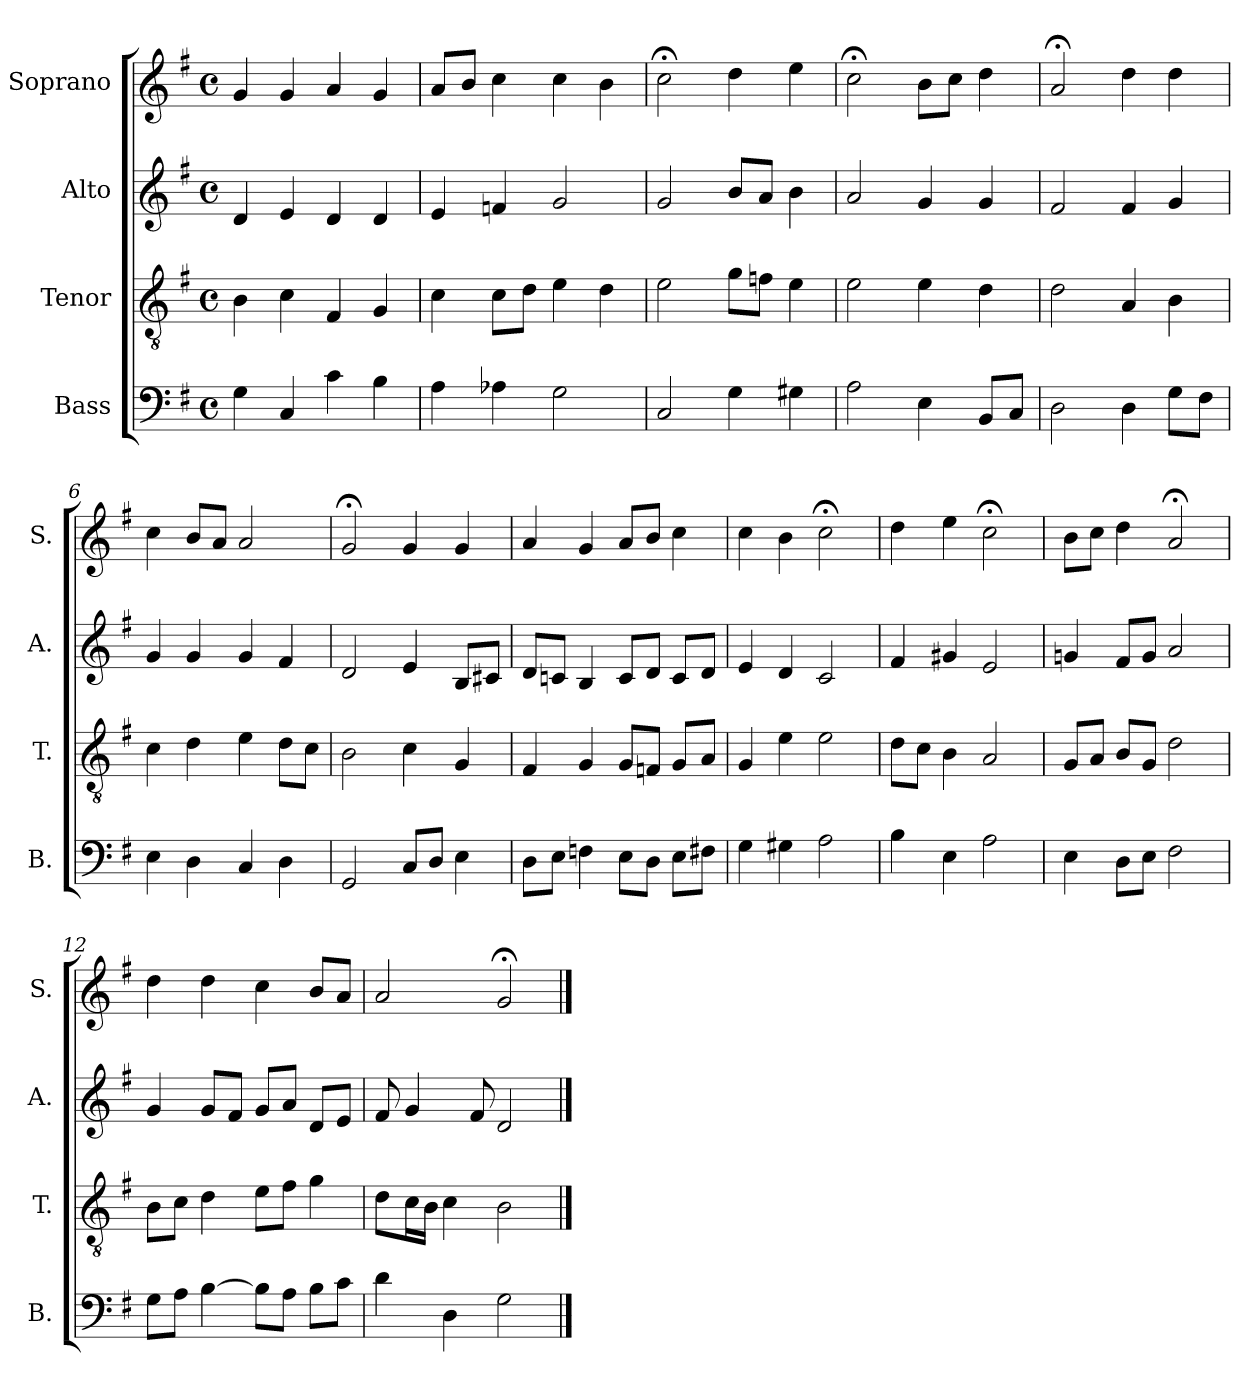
**kern	**kern	**kern	**kern
*part4	*part3	*part2	*part1
*staff4	*staff3	*staff2	*staff1
*I"Bass	*I"Tenor	*I"Alto	*I"Soprano
*I'B.	*I'T.	*I'A.	*I'S.
*clefF4	*clefGv2	*clefG2	*clefG2
*k[f#]	*k[f#]	*k[f#]	*k[f#]
*G:	*G:	*G:	*G:
*M4/4	*M4/4	*M4/4	*M4/4
*met(c)	*met(c)	*met(c)	*met(c)
=1	=1	=1	=1
4G\	4B\	4d/	4g/
4C/	4c\	4e/	4g/
4c\	4F#/	4d/	4a/
4B\	4G/	4d/	4g/
=2	=2	=2	=2
4A\	4c\	4e/	8a/L
.	.	.	8b/J
4A-X\	8c\L	4fn/	4cc\
.	8d\J	.	.
2G\	4e\	2g/	4cc\
.	4d\	.	4b\
=3	=3	=3	=3
2C/	2e\	2g/	2cc;<\
4G\	8g\L	8b/L	4dd\
.	8fn\J	8a/J	.
4G#X\	4e\	4b\	4ee\
=4	=4	=4	=4
2A\	2e\	2a/	2cc;<\
4E\	4e\	4g/	8b\L
.	.	.	8cc\J
8BB/L	4d\	4g/	4dd\
8C/J	.	.	.
=5	=5	=5	=5
2D\	2d\	2f#/	2a;</
4D\	4A/	4f#/	4dd\
8G\L	4B\	4g/	4dd\
8F#\J	.	.	.
!!LO:LB:g=z
=6	=6	=6	=6
4E\	4c\	4g/	4cc\
4D\	4d\	4g/	8b/L
.	.	.	8a/J
4C/	4e\	4g/	2a/
4D\	8d\L	4f#/	.
.	8c\J	.	.
=7	=7	=7	=7
2GG/	2B\	2d/	2g;</
8C/L	4c\	4e/	4g/
8D/J	.	.	.
4E\	4G/	8B/L	4g/
.	.	8c#X/J	.
=8	=8	=8	=8
8D\L	4F#/	8d/L	4a/
8E\J	.	8cn/J	.
4Fn\	4G/	4B/	4g/
8E\L	8G/L	8c/L	8a/L
8D\J	8Fn/J	8d/J	8b/J
8E\L	8G/L	8c/L	4cc\
8F#X\J	8A/J	8d/J	.
=9	=9	=9	=9
4G\	4G/	4e/	4cc\
4G#X\	4e\	4d/	4b\
2A\	2e\	2c/	2cc;<\
!!LO:LB:g=z
=10	=10	=10	=10
4B\	8d\L	4f#/	4dd\
.	8c\J	.	.
4E\	4B\	4g#X/	4ee\
2A\	2A/	2e/	2cc;<\
=11	=11	=11	=11
4E\	8G/L	4gn/	8b\L
.	8A/J	.	8cc\J
8D\L	8B/L	8f#/L	4dd\
8E\J	8G/J	8g/J	.
2F#\	2d\	2a/	2a;</
=12	=12	=12	=12
8G\L	8B\L	4g/	4dd\
8A\J	8c\J	.	.
[4B\	4d\	8g/L	4dd\
.	.	8f#/J	.
8B\L]	8e\L	8g/L	4cc\
8A\J	8f#\J	8a/J	.
8B\L	4g\	8d/L	8b/L
8c\J	.	8e/J	8a/J
=13	=13	=13	=13
4d\	8d\L	8f#/	2a/
.	16c\L	4g/	.
.	16B\JJ	.	.
4D\	4c\	.	.
.	.	8f#/	.
2G\	2B\	2d/	2g;</
==	==	==	==
*-	*-	*-	*-
